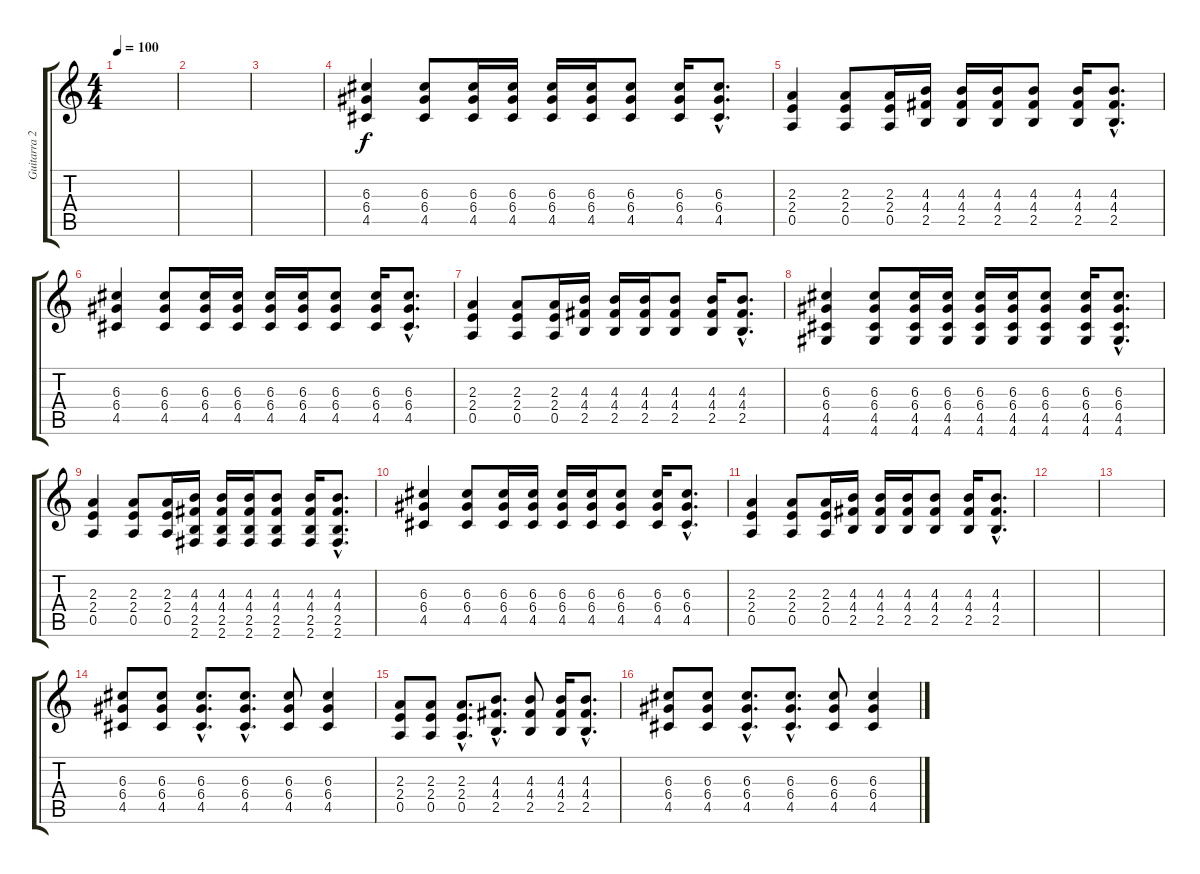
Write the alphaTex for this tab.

\track ("Guitarra 2" "Guitarra 2") {instrument distortionguitar}
\staff {score tabs}
\tuning (E4 B3 G3 D3 A2 E2) {hide}
\ts (4 4)
\tempo 100
\clef g2
\ks c
|
|
|
(6.3 6.4 4.5).4 (6.3 6.4 4.5).8 (6.3 6.4 4.5).16 (6.3 6.4 4.5).16 (6.3 6.4 4.5).16 (6.3 6.4 4.5).16 (6.3 6.4 4.5).8 (6.3 6.4 4.5).16 (6.3{hac} 6.4{hac} 4.5{hac}).8{d} |
(2.3 2.4 0.5).4 (2.3 2.4 0.5).8 (2.3 2.4 0.5).16 (4.3 4.4 2.5).16 (4.3 4.4 2.5).16 (4.3 4.4 2.5).16 (4.3 4.4 2.5).8 (4.3 4.4 2.5).16 (4.3{hac} 4.4{hac} 2.5{hac}).8{d} |
(6.3 6.4 4.5).4 (6.3 6.4 4.5).8 (6.3 6.4 4.5).16 (6.3 6.4 4.5).16 (6.3 6.4 4.5).16 (6.3 6.4 4.5).16 (6.3 6.4 4.5).8 (6.3 6.4 4.5).16 (6.3{hac} 6.4{hac} 4.5{hac}).8{d} |
(2.3 2.4 0.5).4 (2.3 2.4 0.5).8 (2.3 2.4 0.5).16 (4.3 4.4 2.5).16 (4.3 4.4 2.5).16 (4.3 4.4 2.5).16 (4.3 4.4 2.5).8 (4.3 4.4 2.5).16 (4.3{hac} 4.4{hac} 2.5{hac}).8{d} |
(6.3 6.4 4.5 4.6).4 (6.3 6.4 4.5 4.6).8 (6.3 6.4 4.5 4.6).16 (6.3 6.4 4.5 4.6).16 (6.3 6.4 4.5 4.6).16 (6.3 6.4 4.5 4.6).16 (6.3 6.4 4.5 4.6).8 (6.3 6.4 4.5 4.6).16 (6.3{hac} 6.4{hac} 4.5{hac} 4.6{hac}).8{d} |
(2.3 2.4 0.5).4 (2.3 2.4 0.5).8 (2.3 2.4 0.5).16 (4.3 4.4 2.5 2.6).16 (4.3 4.4 2.5 2.6).16 (4.3 4.4 2.5 2.6).16 (4.3 4.4 2.5 2.6).8 (4.3 4.4 2.5 2.6).16 (4.3{hac} 4.4{hac} 2.5{hac} 2.6{hac}).8{d} |
(6.3 6.4 4.5).4 (6.3 6.4 4.5).8 (6.3 6.4 4.5).16 (6.3 6.4 4.5).16 (6.3 6.4 4.5).16 (6.3 6.4 4.5).16 (6.3 6.4 4.5).8 (6.3 6.4 4.5).16 (6.3{hac} 6.4{hac} 4.5{hac}).8{d} |
(2.3 2.4 0.5).4 (2.3 2.4 0.5).8 (2.3 2.4 0.5).16 (4.3 4.4 2.5).16 (4.3 4.4 2.5).16 (4.3 4.4 2.5).16 (4.3 4.4 2.5).8 (4.3 4.4 2.5).16 (4.3{hac} 4.4{hac} 2.5{hac}).8{d} |
|
|
(6.3 6.4 4.5).8 (6.3 6.4 4.5).8 (6.3{hac} 6.4{hac} 4.5{hac}).8{d} (6.3{hac} 6.4{hac} 4.5{hac}).8{d} (6.3 6.4 4.5).8 (6.3 6.4 4.5).4 |
(2.3 2.4 0.5).8 (2.3 2.4 0.5).8 (2.3{hac} 2.4{hac} 0.5{hac}).8{d} (4.3{hac} 4.4{hac} 2.5{hac}).8{d} (4.3 4.4 2.5).8 (4.3 4.4 2.5).16 (4.3{hac} 4.4{hac} 2.5{hac}).8{d} |
(6.3 6.4 4.5).8 (6.3 6.4 4.5).8 (6.3{hac} 6.4{hac} 4.5{hac}).8{d} (6.3{hac} 6.4{hac} 4.5{hac}).8{d} (6.3 6.4 4.5).8 (6.3 6.4 4.5).4
